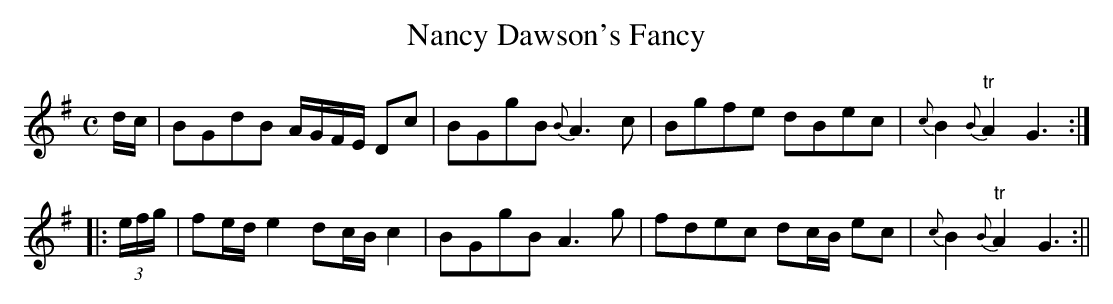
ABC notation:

X:1
T:Nancy Dawson's Fancy
M:C
L:1/8
K:G
d/c/|BGdB A/G/F/E/ Dc|BGgB {B}A3c|Bgfe dBec|{c}B2 {B}"tr"A2 G3:|
|:(3e/f/g/|fe/d/ e2 dc/B/ c2|BGgB A3g|fdec dc/B/ ec|{c}B2 {B}"tr"A2 G3:||
